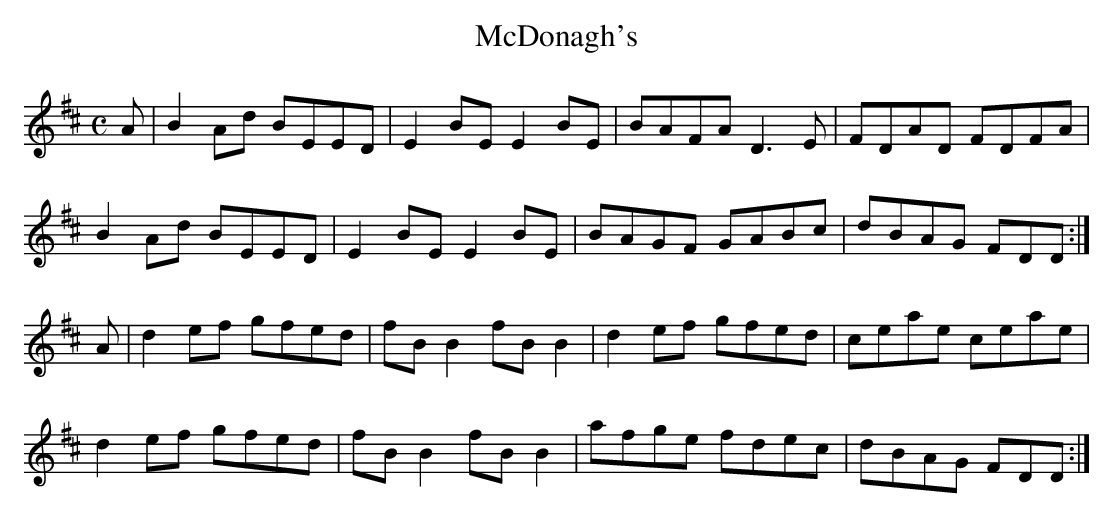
X:1
T:McDonagh's
M:C
L:1/8
K:E Dorian
A|B2Ad BEED|E2BE E2BE|BAFA D3E|FDAD FDFA|!
B2Ad BEED|E2BE E2BE|BAGF GABc|dBAG FDD:|!
A|d2ef gfed|fBB2 fBB2|d2ef gfed|ceae ceae|!
d2ef gfed|fBB2 fBB2|afge fdec|dBAG FDD:|!
